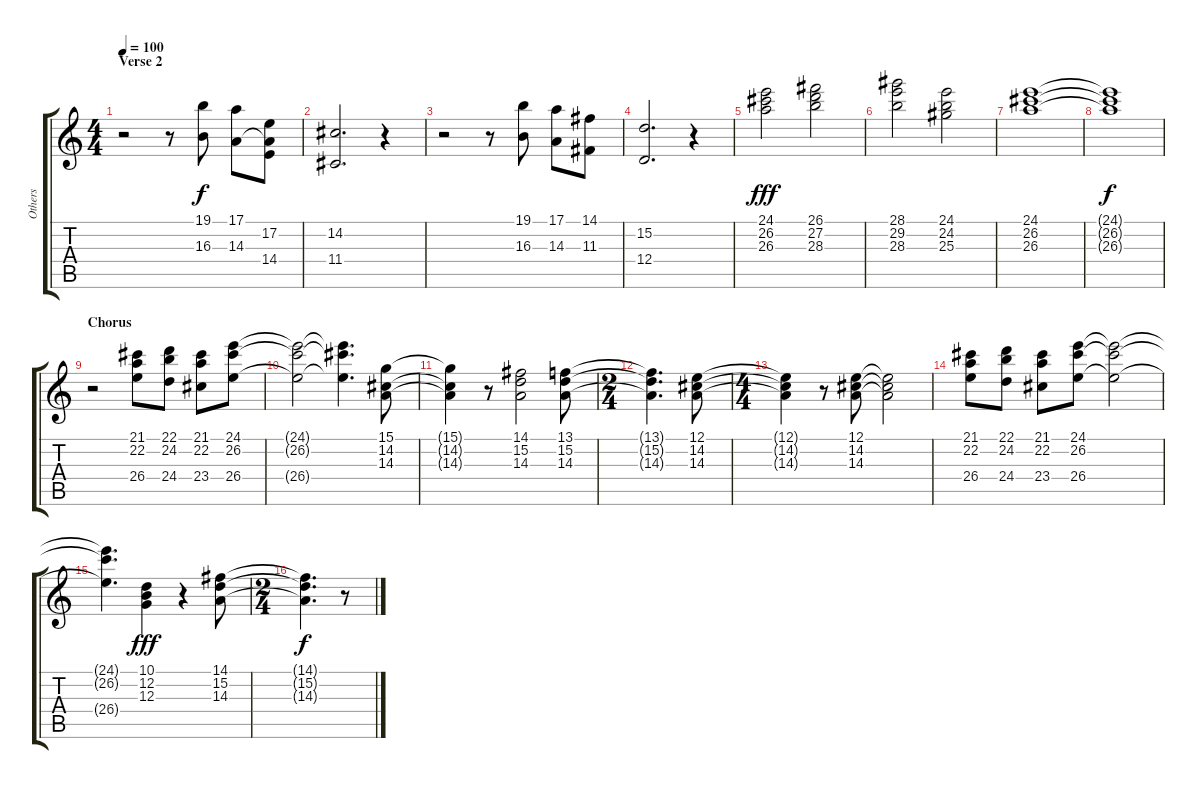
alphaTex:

\track ("Others" "Others") {instrument pad1newage}
\staff {score tabs}
\tuning (E4 B3 G3 D3 A2 E2) {hide}
\ts (4 4)
\section ("" "Verse 2")
\tempo 100
\clef g2
\ks c
r.2{dy f} r.8 (19.1 16.3).8 (17.1 14.3).8 (17.2 14.3{t} 14.4).8 |
(14.2 11.4).2{d} r.4 |
r.2 r.8 (19.1 16.3).8 (17.1 14.3).8 (14.1 11.3).8 |
(15.2 12.4).2{d} r.4 |
(24.1 26.2 26.3).2{dy fff volume 9 instrument rockorgan} (26.1 27.2 28.3).2 |
(28.1 29.2 28.3).2 (24.1 24.2 25.3).2 |
(24.1 26.2 26.3).1 |
(24.1{t} 26.2{t} 26.3{t}).1{dy f} |
\section ("" "Chorus")
r.2 (21.1 22.2 26.4).8{volume 14} (22.1 24.2 24.4).8 (21.1 22.2 23.4).8 (24.1 26.2 26.4).8 |
(24.1{t} 26.2{t} 26.4{t}).2 (24.1{t} 26.2{t} 26.4{t}).4{d} (15.1 14.2 14.3).8 |
(15.1{t} 14.2{t} 14.3{t}).4 r.8 (14.1 15.2 14.3).2 (13.1 15.2 14.3).8 |
\ts (2 4)
(13.1{t} 15.2{t} 14.3{t}).4{d} (12.1 14.2 14.3).8 |
\ts (4 4)
(12.1{t} 14.2{t} 14.3{t}).4 r.8 (12.1 14.2 14.3).8 (12.1{t} 14.2{t} 14.3{t}).2 |
(21.1 22.2 26.4).8 (22.1 24.2 24.4).8 (21.1 22.2 23.4).8 (24.1 26.2 26.4).8 (24.1{t} 26.2{t} 26.4{t}).2 |
(24.1{t} 26.2{t} 26.4{t}).4{d} (10.1 12.2 12.3).4{dy fff} r.4 (14.1 15.2 14.3).8 |
\ts (2 4)
(14.1{t} 15.2{t} 14.3{t}).4{d dy f} r.8
